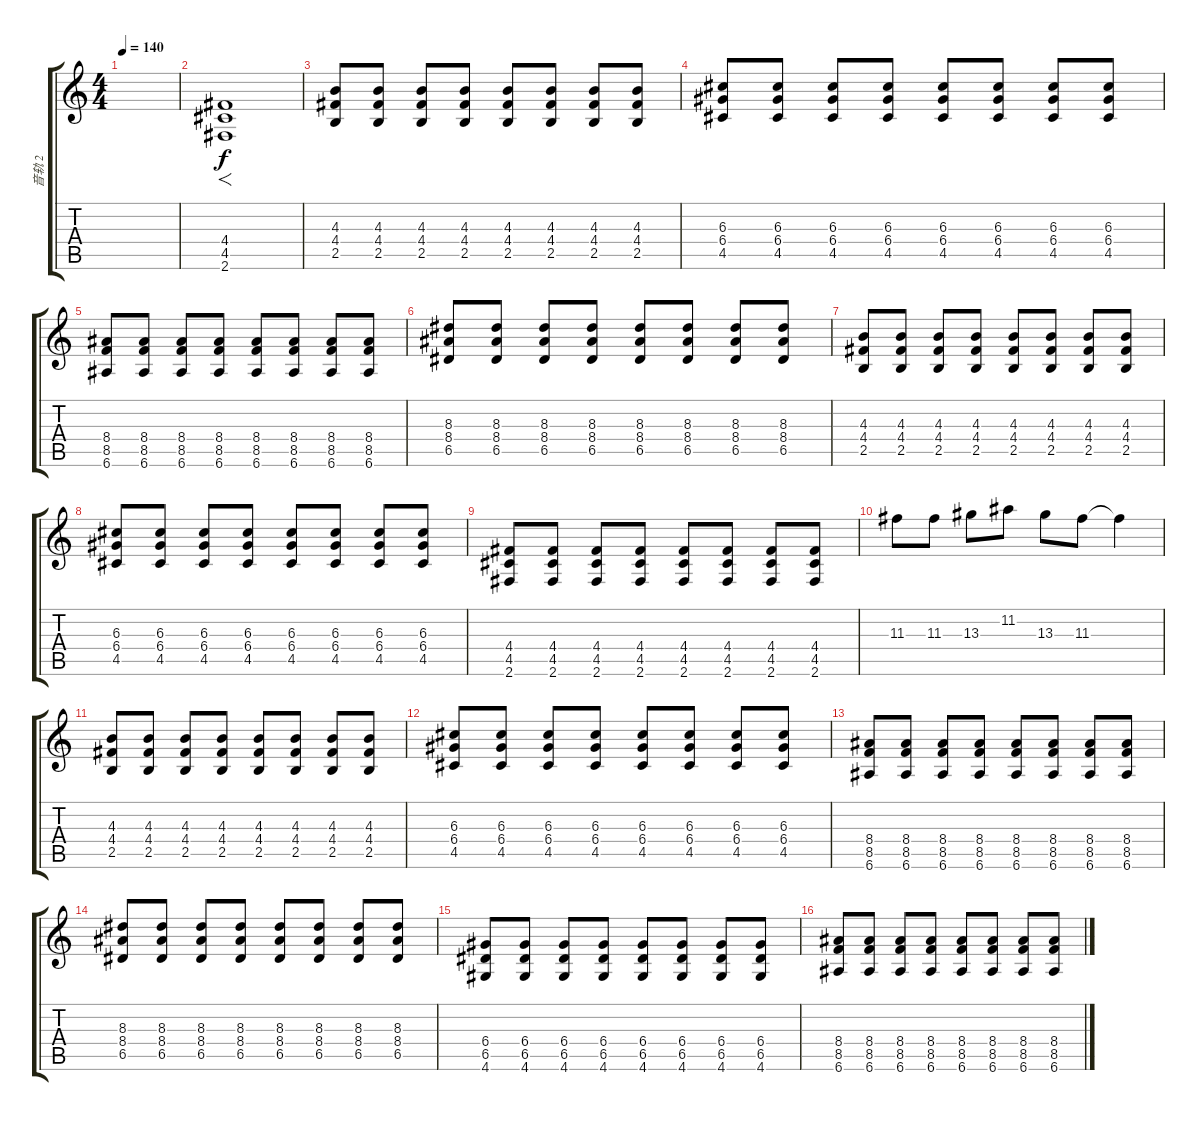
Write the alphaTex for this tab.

\track ("音轨 2" "音轨 2") {instrument overdrivenguitar}
\staff {score tabs}
\tuning (E4 B3 G3 D3 A2 E2) {hide}
\ts (4 4)
\tempo 140
\clef g2
\ks c
|
(4.4 4.5 2.6).1{f} |
(4.3 4.4 2.5).8 (4.3 4.4 2.5).8 (4.3 4.4 2.5).8 (4.3 4.4 2.5).8 (4.3 4.4 2.5).8 (4.3 4.4 2.5).8 (4.3 4.4 2.5).8 (4.3 4.4 2.5).8 |
(6.3 6.4 4.5).8 (6.3 6.4 4.5).8 (6.3 6.4 4.5).8 (6.3 6.4 4.5).8 (6.3 6.4 4.5).8 (6.3 6.4 4.5).8 (6.3 6.4 4.5).8 (6.3 6.4 4.5).8 |
(8.4 8.5 6.6).8 (8.4 8.5 6.6).8 (8.4 8.5 6.6).8 (8.4 8.5 6.6).8 (8.4 8.5 6.6).8 (8.4 8.5 6.6).8 (8.4 8.5 6.6).8 (8.4 8.5 6.6).8 |
(8.3 8.4 6.5).8 (8.3 8.4 6.5).8 (8.3 8.4 6.5).8 (8.3 8.4 6.5).8 (8.3 8.4 6.5).8 (8.3 8.4 6.5).8 (8.3 8.4 6.5).8 (8.3 8.4 6.5).8 |
(4.3 4.4 2.5).8 (4.3 4.4 2.5).8 (4.3 4.4 2.5).8 (4.3 4.4 2.5).8 (4.3 4.4 2.5).8 (4.3 4.4 2.5).8 (4.3 4.4 2.5).8 (4.3 4.4 2.5).8 |
(6.3 6.4 4.5).8 (6.3 6.4 4.5).8 (6.3 6.4 4.5).8{txt ""} (6.3 6.4 4.5).8 (6.3 6.4 4.5).8 (6.3 6.4 4.5).8 (6.3 6.4 4.5).8 (6.3 6.4 4.5).8 |
(4.4 4.5 2.6).8 (4.4 4.5 2.6).8 (4.4 4.5 2.6).8 (4.4 4.5 2.6).8 (4.4 4.5 2.6).8 (4.4 4.5 2.6).8 (4.4 4.5 2.6).8 (4.4 4.5 2.6).8 |
11.3.8 11.3.8 13.3.8 11.2.8 13.3.8 11.3.8 11.3{t}.4 |
(4.3 4.4 2.5).8 (4.3 4.4 2.5).8 (4.3 4.4 2.5).8 (4.3 4.4 2.5).8 (4.3 4.4 2.5).8 (4.3 4.4 2.5).8 (4.3 4.4 2.5).8 (4.3 4.4 2.5).8 |
(6.3 6.4 4.5).8 (6.3 6.4 4.5).8 (6.3 6.4 4.5).8 (6.3 6.4 4.5).8 (6.3 6.4 4.5).8 (6.3 6.4 4.5).8 (6.3 6.4 4.5).8 (6.3 6.4 4.5).8 |
(8.4 8.5 6.6).8 (8.4 8.5 6.6).8 (8.4 8.5 6.6).8 (8.4 8.5 6.6).8 (8.4 8.5 6.6).8 (8.4 8.5 6.6).8 (8.4 8.5 6.6).8 (8.4 8.5 6.6).8 |
(8.3 8.4 6.5).8 (8.3 8.4 6.5).8 (8.3 8.4 6.5).8 (8.3 8.4 6.5).8 (8.3 8.4 6.5).8 (8.3 8.4 6.5).8 (8.3 8.4 6.5).8 (8.3 8.4 6.5).8 |
(6.4 6.5 4.6).8 (6.4 6.5 4.6).8 (6.4 6.5 4.6).8 (6.4 6.5 4.6).8 (6.4 6.5 4.6).8 (6.4 6.5 4.6).8 (6.4 6.5 4.6).8 (6.4 6.5 4.6).8 |
(8.4 8.5 6.6).8 (8.4 8.5 6.6).8 (8.4 8.5 6.6).8 (8.4 8.5 6.6).8 (8.4 8.5 6.6).8 (8.4 8.5 6.6).8 (8.4 8.5 6.6).8 (8.4 8.5 6.6).8
